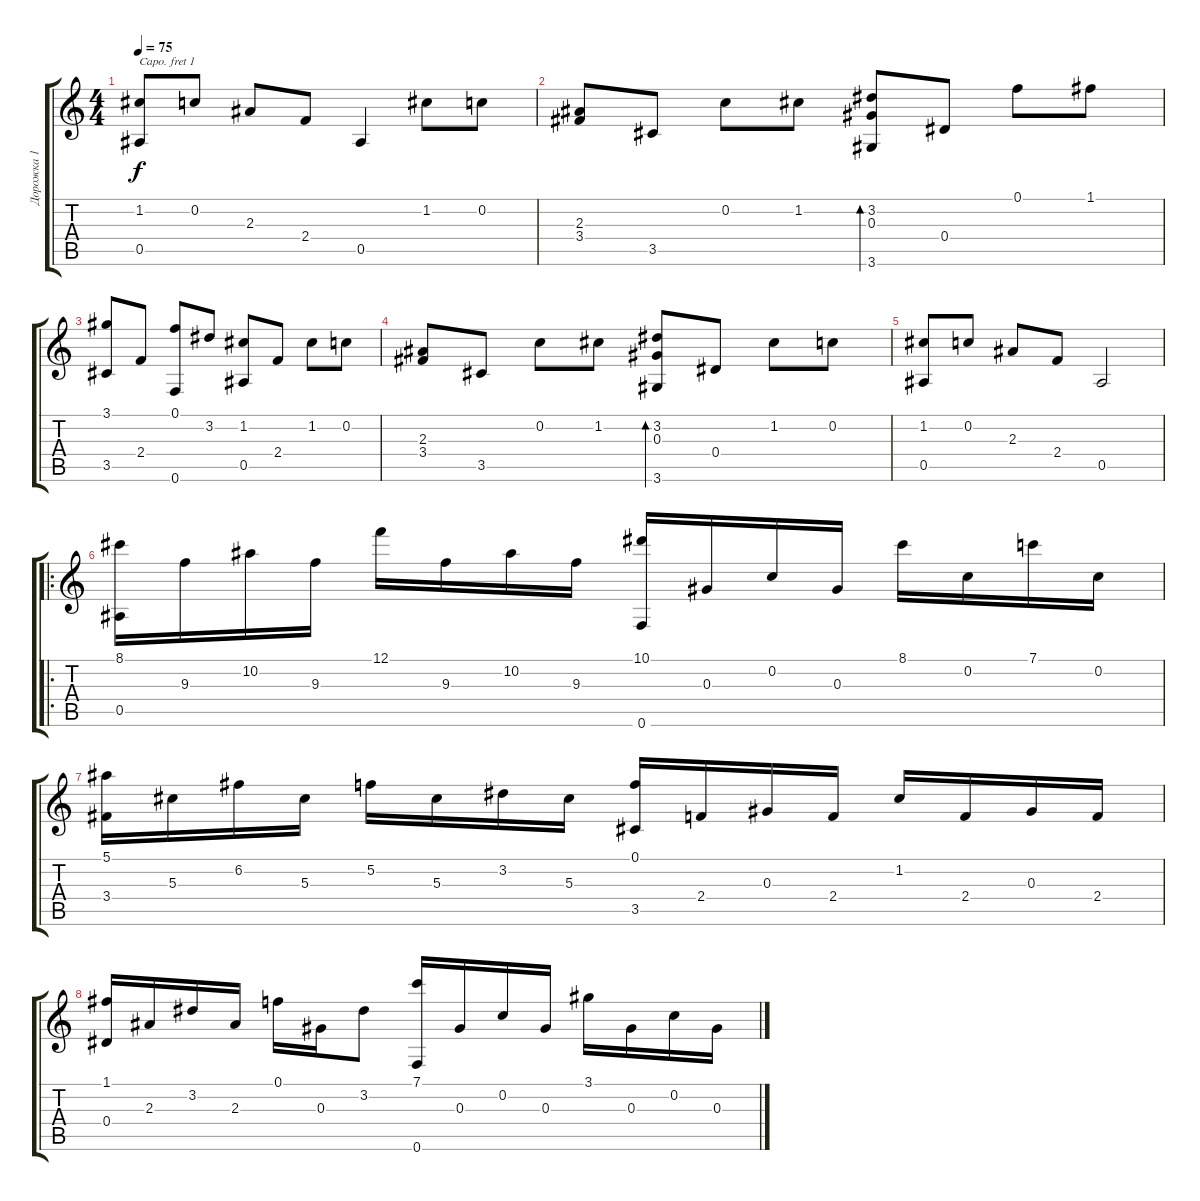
\track ("Дорожка 1" "Дорожка 1") {instrument acousticguitarnylon}
\staff {score tabs}
\capo 1
\tuning (E4 B3 G3 D3 A2 E2) {hide}
\ts (4 4)
\tempo 75
\clef g2
\ks c
(1.2 0.5).8{dy f} 0.2.8 2.3.8 2.4.8 0.5.4 1.2.8 0.2.8 |
(2.3 3.4).8 3.5.8 0.2.8 1.2.8 (3.2 0.3 3.6).8{bd 60} 0.4.8 0.1.8 1.1.8 |
(3.1 3.5).8 2.4.8 (0.1 0.6).8 3.2.8 (1.2 0.5).8 2.4.8 1.2.8 0.2.8 |
(2.3 3.4).8 3.5.8 0.2.8 1.2.8 (3.2 0.3 3.6).8{bd 60} 0.4.8 1.2.8 0.2.8 |
(1.2 0.5).8 0.2.8 2.3.8 2.4.8 0.5.2 |
\ro
(8.1 0.5).16 9.3.16 10.2.16 9.3.16 12.1.16 9.3.16 10.2.16 9.3.16 (10.1 0.6).16 0.3.16 0.2.16 0.3.16 8.1.16 0.2.16 7.1.16 0.2.16 |
(5.1 3.4).16 5.3.16 6.2.16 5.3.16 5.2.16 5.3.16 3.2.16 5.3.16 (0.1 3.5).16 2.4.16 0.3.16 2.4.16 1.2.16 2.4.16 0.3.16 2.4.16 |
(1.1 0.4).16 2.3.16 3.2.16 2.3.16 0.1.16 0.3.16 3.2.8 (7.1 0.6).16 0.3.16 0.2.16 0.3.16 3.1.16 0.3.16 0.2.16 0.3.16
